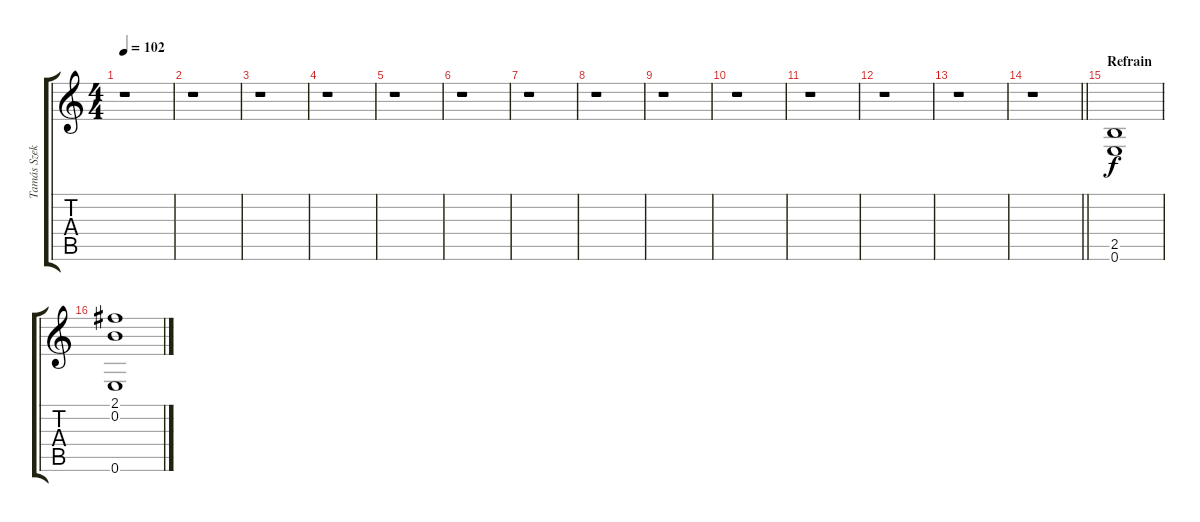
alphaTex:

\track ("Tamás Szekeres - Overdriven (Right)" "Tamás Szek") {instrument overdrivenguitar}
\staff {score tabs}
\tuning (E4 B3 G3 D3 A2 E2) {hide}
\ts (4 4)
\tempo 102
\clef g2
\ks c
r.1{dy f} |
r.1 |
r.1 |
r.1 |
r.1 |
r.1 |
r.1 |
r.1 |
r.1 |
r.1 |
r.1 |
r.1 |
r.1 |
\barLineRight lightlight
r.1 |
\section ("" "Refrain")
(2.5 0.6).1 |
(2.1 0.2 0.6).1
